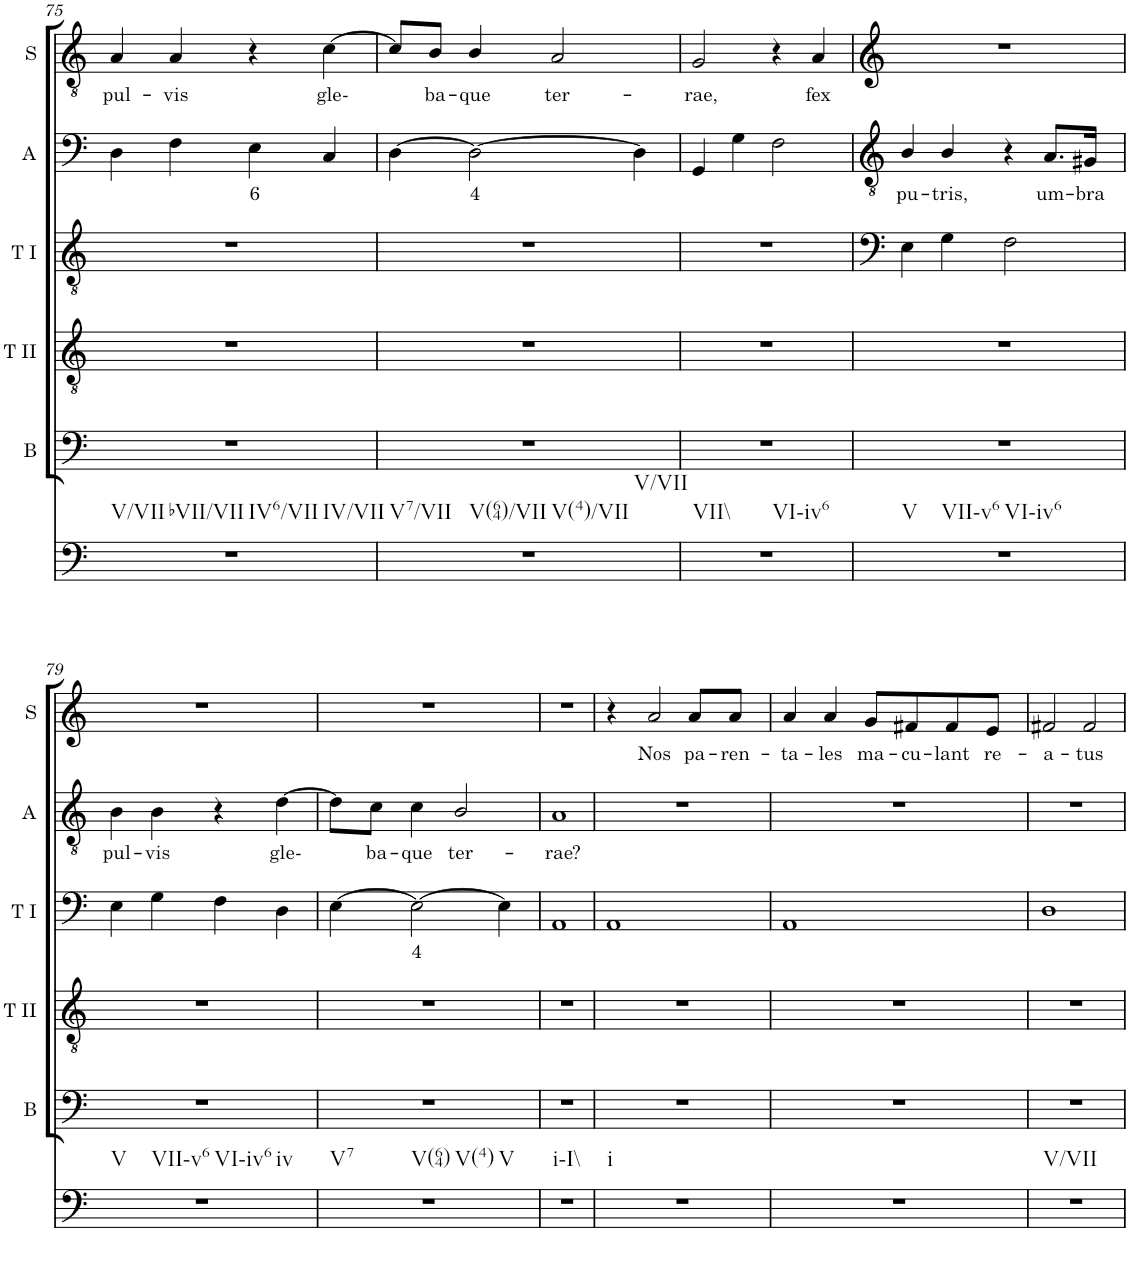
**kern	**kern	**kern	**kern	**text	**kern	**text	**kern	**text
*part6	*part5	*part4	*part3	*part3	*part2	*part2	*part1	*part1
*staff6	*staff5	*staff4	*staff3	*staff3	*staff2	*staff2	*staff1	*staff1
*I"Continuo	*I"Bass	*I"Tenor II	*I"Tenor I	*	*I"Alto	*	*I"Soprano	*
*	*I'B	*I'T II	*I'T I	*	*I'A	*	*I'S	*
!!LO:PB:g=z
*clefG2	*clefG2	*clefG2	*clefG2	*	*clefF4	*	*clefF4	*
*k[]	*k[]	*k[]	*k[]	*	*k[]	*	*k[]	*
*M2/2	*M2/2	*M2/2	*M2/2	*	*M2/2	*	*M2/2	*
*met(c|)	*met(c|)	*met(c|)	*met(c|)	*	*met(c|)	*	*met(c|)	*
=75	=75	=75	=75	=75	=75	=75	=75	=75
!LO:TX:b:t=V/VII	!	!	!	!	!	!	!	!
!LO:TX:b:t=bVII/VII	!	!	!	!	!	!	!	!
!LO:TX:b:t=IV6/VII	!	!	!	!	!	!	!	!
!LO:TX:b:t=IV/VII	!	!	!	!	!	!	!	!
!	!	!	!	!	!	!	!	!LO:LY:b
1r	1r	1r	1r	.	4D\	.	4A/	pul-
!	!	!	!	!	!	!	!	!LO:LY:b
.	.	.	.	.	4F\	.	4A/	vis
!	!	!	!	!	!	!LO:LY:b	!	!
.	.	.	.	.	4E\	6	4r	.
!	!	!	!	!	!	!	!	!LO:LY:b
.	.	.	.	.	4C/	.	[4c\	gle-
=76	=76	=76	=76	=76	=76	=76	=76	=76
!LO:TX:b:t=V7/VII	!	!	!	!	!	!	!	!
!LO:TX:b:t=V(64)/VII	!	!	!	!	!	!	!	!
!LO:TX:b:t=V(4)/VII	!	!	!	!	!	!	!	!
!LO:TX:b:t=V/VII	!	!	!	!	!	!	!	!
1r	1r	1r	1r	.	[4D\	.	8c/L]	.
!	!	!	!	!	!	!	!	!LO:LY:b
.	.	.	.	.	.	.	8B/J	ba-
!	!	!	!	!	!	!LO:LY:b	!	!LO:LY:b
.	.	.	.	.	2D\_	4	4B/	que
!	!	!	!	!	!	!	!	!LO:LY:b
.	.	.	.	.	.	.	2A/	ter-
.	.	.	.	.	4D\]	.	.	.
=77	=77	=77	=77	=77	=77	=77	=77	=77
!LO:TX:b:t=VII\\	!	!	!	!	!	!	!	!
!LO:TX:b:t=VI-iv6	!	!	!	!	!	!	!	!
!	!	!	!	!	!	!	!	!LO:LY:b
1r	1r	1r	1r	.	4GG/	.	2G/	rae,
.	.	.	.	.	4G\	.	.	.
.	.	.	.	.	2F\	.	4r	.
!	!	!	!	!	!	!	!	!LO:LY:b
.	.	.	.	.	.	.	4A/	fex
=78	=78	=78	=78	=78	=78	=78	=78	=78
!LO:TX:b:t=V	!	!	!	!	!	!	!	!
!LO:TX:b:t=VII-v6	!	!	!	!	!	!	!	!
!LO:TX:b:t=VI-iv6	!	!	!	!	!	!	!	!
!	!	!	!	!	!	!LO:LY:b	!	!
1r	1r	1r	4E\	.	4B/	pu-	1r	.
!	!	!	!	!	!	!LO:LY:b	!	!
.	.	.	4G\	.	4B/	tris,	.	.
.	.	.	2F\	.	4r	.	.	.
!	!	!	!	!	!	!LO:LY:b	!	!
.	.	.	.	.	8.A/L	um-	.	.
!	!	!	!	!	!	!LO:LY:b	!	!
.	.	.	.	.	16G#X/Jk	bra	.	.
!!LO:LB:g=z
=79	=79	=79	=79	=79	=79	=79	=79	=79
!LO:TX:b:t=V	!	!	!	!	!	!	!	!
!LO:TX:b:t=VII-v6	!	!	!	!	!	!	!	!
!LO:TX:b:t=VI-iv6	!	!	!	!	!	!	!	!
!LO:TX:b:t=iv	!	!	!	!	!	!	!	!
!	!	!	!	!	!	!LO:LY:b	!	!
1r	1r	1r	4E\	.	4B\	pul-	1r	.
!	!	!	!	!	!	!LO:LY:b	!	!
.	.	.	4G\	.	4B\	vis	.	.
.	.	.	4F\	.	4r	.	.	.
!	!	!	!	!	!	!LO:LY:b	!	!
.	.	.	4D\	.	[4d\	gle-	.	.
=80	=80	=80	=80	=80	=80	=80	=80	=80
!LO:TX:b:t=V7	!	!	!	!	!	!	!	!
!LO:TX:b:t=V(64)	!	!	!	!	!	!	!	!
!LO:TX:b:t=V(4)	!	!	!	!	!	!	!	!
!LO:TX:b:t=V	!	!	!	!	!	!	!	!
1r	1r	1r	[4E\	.	8d\L]	.	1r	.
!	!	!	!	!	!	!LO:LY:b	!	!
.	.	.	.	.	8c\J	ba-	.	.
!	!	!	!	!LO:LY:b	!	!LO:LY:b	!	!
.	.	.	2E\_	4	4c\	que	.	.
!	!	!	!	!	!	!LO:LY:b	!	!
.	.	.	.	.	2B/	ter-	.	.
.	.	.	4E\]	.	.	.	.	.
=81	=81	=81	=81	=81	=81	=81	=81	=81
!LO:TX:b:t=i\\-I\\	!	!	!	!	!	!	!	!
!	!	!	!	!	!	!LO:LY:b	!	!
1r	1r	1r	1AA	.	1A	rae?	1r	.
=82	=82	=82	=82	=82	=82	=82	=82	=82
!LO:TX:b:t=i	!	!	!	!	!	!	!	!
1r	1r	1r	1AA	.	1r	.	4r	.
!	!	!	!	!	!	!	!	!LO:LY:b
.	.	.	.	.	.	.	2a/	Nos
!	!	!	!	!	!	!	!	!LO:LY:b
.	.	.	.	.	.	.	8a/L	pa-
!	!	!	!	!	!	!	!	!LO:LY:b
.	.	.	.	.	.	.	8a/J	ren-
=83	=83	=83	=83	=83	=83	=83	=83	=83
!	!	!	!	!	!	!	!	!LO:LY:b
1r	1r	1r	1AA	.	1r	.	4a/	ta-
!	!	!	!	!	!	!	!	!LO:LY:b
.	.	.	.	.	.	.	4a/	les
!	!	!	!	!	!	!	!	!LO:LY:b
.	.	.	.	.	.	.	8g/L	ma-
!	!	!	!	!	!	!	!	!LO:LY:b
.	.	.	.	.	.	.	8f#X/	cu-
!	!	!	!	!	!	!	!	!LO:LY:b
.	.	.	.	.	.	.	8f#/	lant
!	!	!	!	!	!	!	!	!LO:LY:b
.	.	.	.	.	.	.	8e/J	re-
=84	=84	=84	=84	=84	=84	=84	=84	=84
!LO:TX:b:t=V/VII	!	!	!	!	!	!	!	!
!	!	!	!	!	!	!	!	!LO:LY:b
1r	1r	1r	1D	.	1r	.	2f#X/	a-
!	!	!	!	!	!	!	!	!LO:LY:b
.	.	.	.	.	.	.	2f#/	tus
=	=	=	=	=	=	=	=	=
*-	*-	*-	*-	*-	*-	*-	*-	*-
